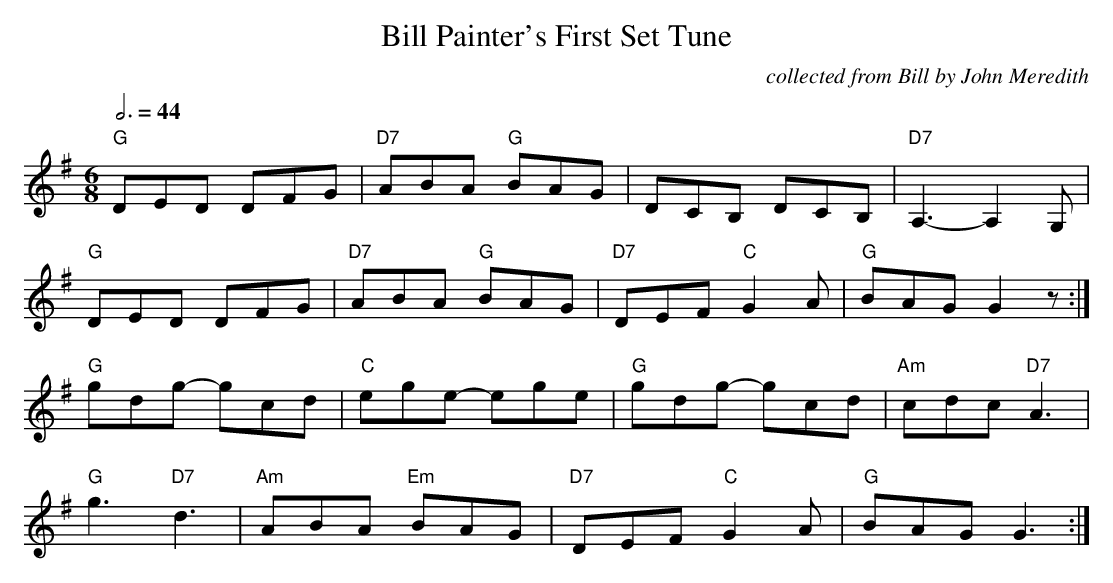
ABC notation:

X:1
T:Bill Painter's First Set Tune
C:collected from Bill by John Meredith
M:6/8
L:1/8
Q:6/8=44
K:G
"G"DED DFG|"D7"ABA "G"BAG|DCB, DCB,|"D7"A,3-A,2G,|
"G"DED DFG|"D7"ABA "G"BAG|"D7"DEF "C"G2A|"G"BAG G2z:|
"G"gdg- gcd|"C"ege- ege|"G"gdg- gcd|"Am"cdc "D7"A3|
"G"g3 "D7"d3|"Am"ABA "Em"BAG|"D7"DEF "C"G2A|"G"BAG G3:|
